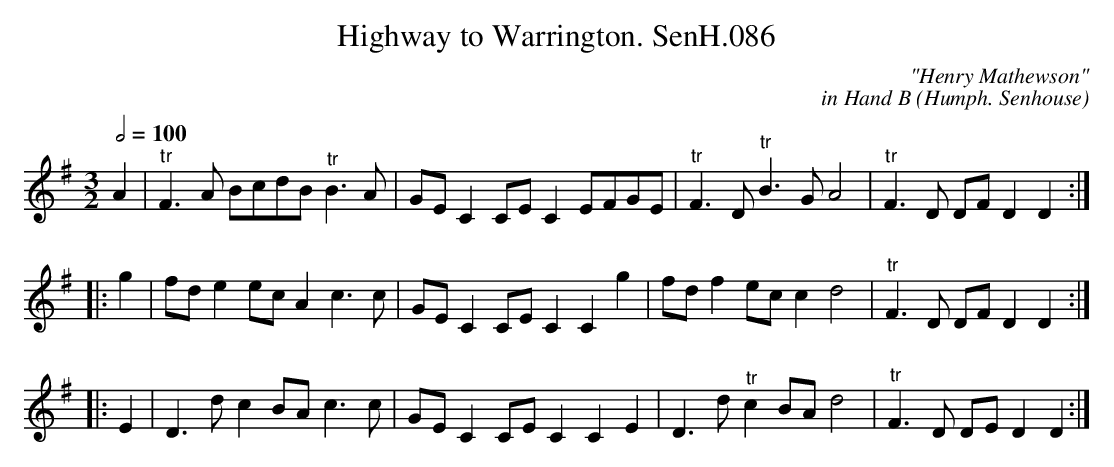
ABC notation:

X:1
T:Highway to Warrington. SenH.086
C:"Henry Mathewson"
C:in Hand B (Humph. Senhouse)
Q:1/2=100
M:3/2
L:1/4
K:Dmix
A | "^tr"F>A B/c/d/B/ "^tr"B>A | G/E/CC/E/CE/F/G/E/ |"^tr"F>D"^tr"B>G A2 |"^tr"F>D D/F/D D :|
|:g |f/d/ee/c/Ac>c | G/E/CC/E/CCg | f/d/fe/c/cd2 | "^tr"F>D D/F/DD:|
|: E |D>d cB/A/c>c | G/E/CC/E/CCE | D>d"^tr"cB/A/d2 | "^tr"F>D D/E/DD:|
